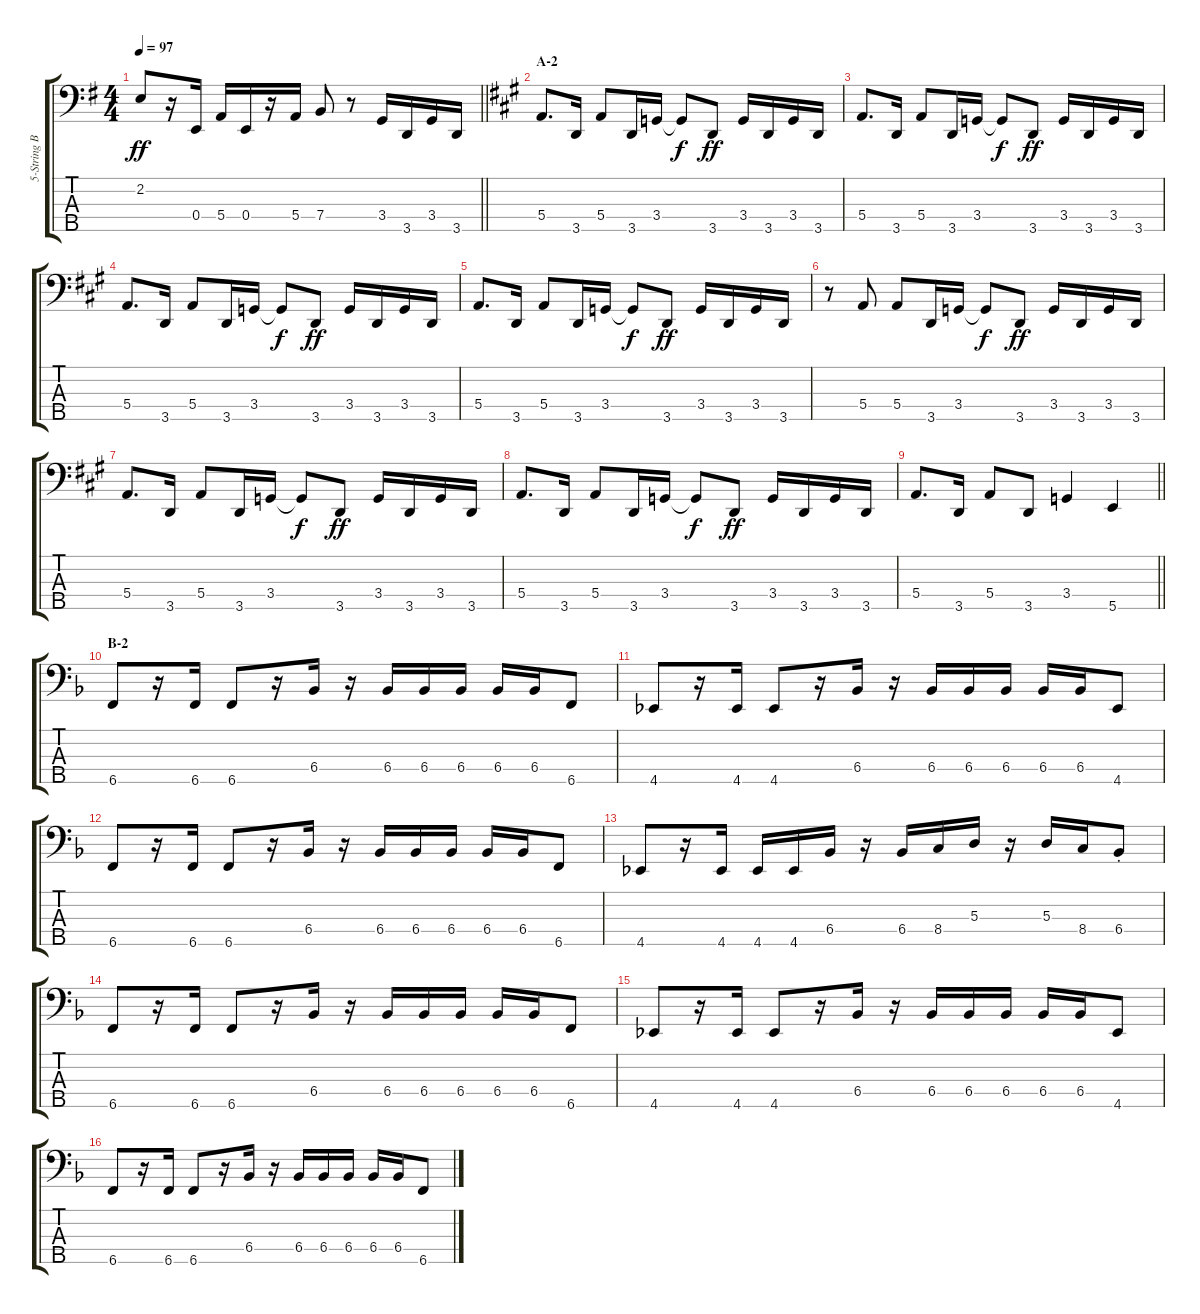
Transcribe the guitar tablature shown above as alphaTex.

\track ("5-String Bass" "5-String B") {instrument electricbassfinger}
\staff {score tabs}
\tuning (G2 D2 A1 E1 B0) {hide}
\ts (4 4)
\tempo 97
\clef f4
\barLineRight lightlight
\ks eminor
2.2.8{dy ff} r.16 0.4.16 5.4.16 0.4.16 r.16 5.4.16 7.4.8 r.8 3.4.16 3.5.16 3.4.16 3.5.16 |
\section ("" "A-2")
\ks a
5.4.8{d} 3.5.16 5.4.8 3.5.16 3.4.16 3.4{t}.8{dy f} 3.5.8{dy ff} 3.4.16 3.5.16 3.4.16 3.5.16 |
5.4.8{d} 3.5.16 5.4.8 3.5.16 3.4.16 3.4{t}.8{dy f} 3.5.8{dy ff} 3.4.16 3.5.16 3.4.16 3.5.16 |
5.4.8{d} 3.5.16 5.4.8 3.5.16 3.4.16 3.4{t}.8{dy f} 3.5.8{dy ff} 3.4.16 3.5.16 3.4.16 3.5.16 |
5.4.8{d} 3.5.16 5.4.8 3.5.16 3.4.16 3.4{t}.8{dy f} 3.5.8{dy ff} 3.4.16 3.5.16 3.4.16 3.5.16 |
r.8 5.4.8 5.4.8 3.5.16 3.4.16 3.4{t}.8{dy f} 3.5.8{dy ff} 3.4.16 3.5.16 3.4.16 3.5.16 |
5.4.8{d} 3.5.16 5.4.8 3.5.16 3.4.16 3.4{t}.8{dy f} 3.5.8{dy ff} 3.4.16 3.5.16 3.4.16 3.5.16 |
5.4.8{d} 3.5.16 5.4.8 3.5.16 3.4.16 3.4{t}.8{dy f} 3.5.8{dy ff} 3.4.16 3.5.16 3.4.16 3.5.16 |
\barLineRight lightlight
5.4.8{d} 3.5.16 5.4.8 3.5.8 3.4.4 5.5.4 |
\section ("" "B-2")
\ks f
6.5.8 r.16 6.5.16 6.5.8 r.16 6.4.16 r.16 6.4.16 6.4.16 6.4.16 6.4.16 6.4.16 6.5.8 |
4.5.8 r.16 4.5.16 4.5.8 r.16 6.4.16 r.16 6.4.16 6.4.16 6.4.16 6.4.16 6.4.16 4.5.8 |
6.5.8 r.16 6.5.16 6.5.8 r.16 6.4.16 r.16 6.4.16 6.4.16 6.4.16 6.4.16 6.4.16 6.5.8 |
4.5.8 r.16 4.5.16 4.5.16 4.5.16 6.4.16 r.16 6.4.16 8.4.16 5.3.16 r.16 5.3.16 8.4.16 6.4{st}.8 |
6.5.8 r.16 6.5.16 6.5.8 r.16 6.4.16 r.16 6.4.16 6.4.16 6.4.16 6.4.16 6.4.16 6.5.8 |
4.5.8 r.16 4.5.16 4.5.8 r.16 6.4.16 r.16 6.4.16 6.4.16 6.4.16 6.4.16 6.4.16 4.5.8 |
6.5.8 r.16 6.5.16 6.5.8 r.16 6.4.16 r.16 6.4.16 6.4.16 6.4.16 6.4.16 6.4.16 6.5.8
